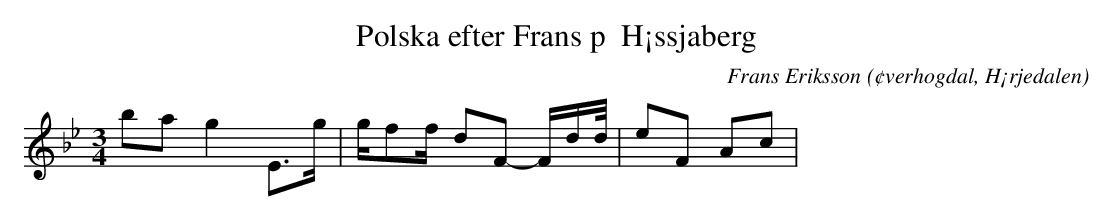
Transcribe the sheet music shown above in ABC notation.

X:1
T:Polska efter Frans p  H¡ssjaberg
O:¢verhogdal, H¡rjedalen
M:3/4
C:Frans Eriksson
K:Bb
ba g2 E>g |g/ff/- dF- F/d/d//|eF Ac|
